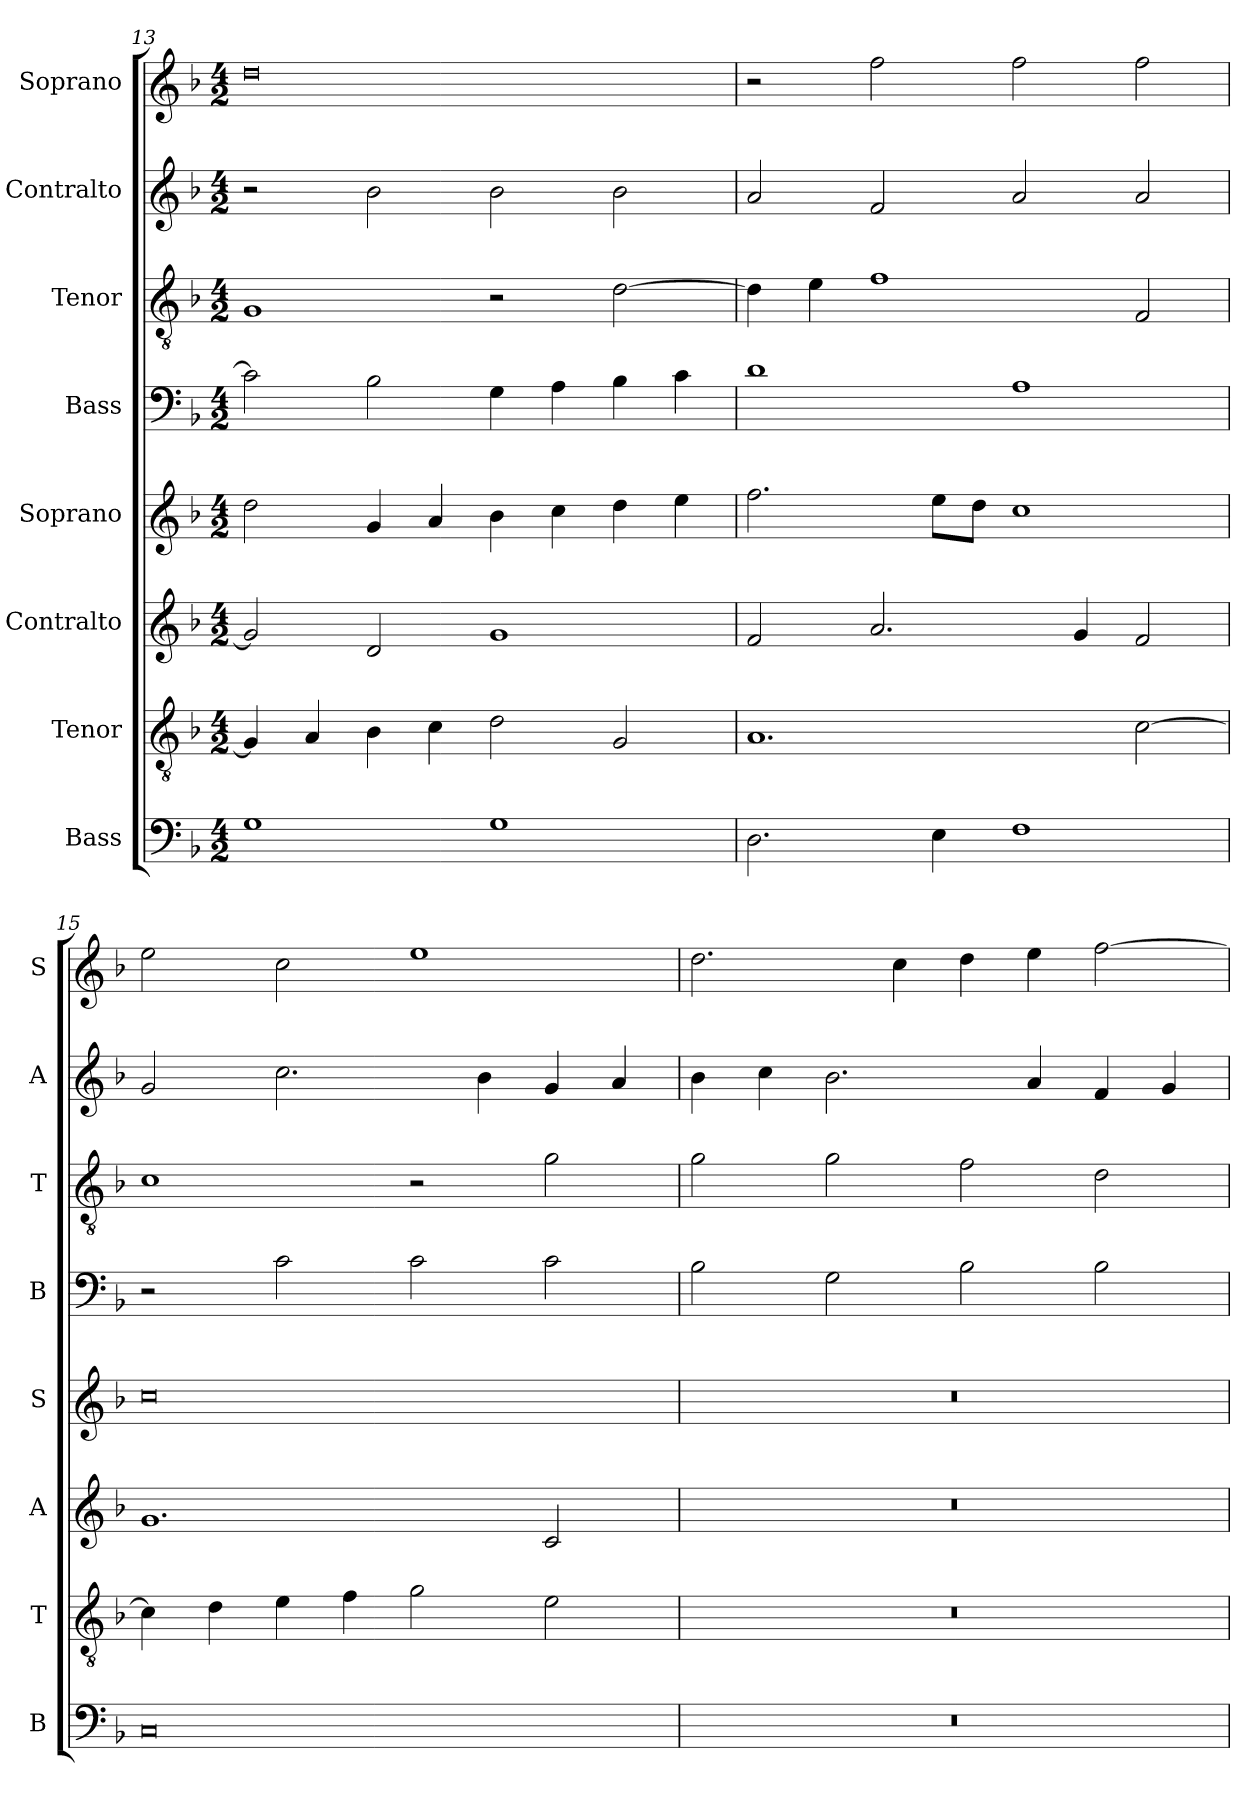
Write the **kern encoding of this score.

**kern	**kern	**kern	**kern	**kern	**kern	**kern	**kern
*part8	*part7	*part6	*part5	*part4	*part3	*part2	*part1
*staff8	*staff7	*staff6	*staff5	*staff4	*staff3	*staff2	*staff1
*I"Bass	*I"Tenor	*I"Contralto	*I"Soprano	*I"Bass	*I"Tenor	*I"Contralto	*I"Soprano
*I'B	*I'T	*I'A	*I'S	*I'B	*I'T	*I'A	*I'S
*clefF4	*clefGv2	*clefG2	*clefG2	*clefF4	*clefGv2	*clefG2	*clefG2
*k[b-]	*k[b-]	*k[b-]	*k[b-]	*k[b-]	*k[b-]	*k[b-]	*k[b-]
*G:dor	*G:dor	*G:dor	*G:dor	*G:dor	*G:dor	*G:dor	*G:dor
*M4/2	*M4/2	*M4/2	*M4/2	*M4/2	*M4/2	*M4/2	*M4/2
=13	=13	=13	=13	=13	=13	=13	=13
1G	4G]	2g]	2dd	2c]	1G	2r	0dd
.	4A	.	.	.	.	.	.
.	4B-	2d	4g	2B-	.	2b-	.
.	4c	.	4a	.	.	.	.
1G	2d	1g	4b-	4G	2r	2b-	.
.	.	.	4cc	4A	.	.	.
.	2G	.	4dd	4B-	[2d	2b-	.
.	.	.	4ee	4c	.	.	.
=14	=14	=14	=14	=14	=14	=14	=14
2.D	1.A	2f	2.ff	1d	4d]	2a	2r
.	.	.	.	.	4e	.	.
.	.	2.a	.	.	1f	2f	2ff
4E	.	.	8ee\L	.	.	.	.
.	.	.	8dd\J	.	.	.	.
1F	.	.	1cc	1A	.	2a	2ff
.	.	4g	.	.	.	.	.
.	[2c	2f	.	.	2F	2a	2ff
=15	=15	=15	=15	=15	=15	=15	=15
0C	4c]	1.g	0cc	2r	1c	2g	2ee
.	4d	.	.	.	.	.	.
.	4e	.	.	2c	.	2.cc	2cc
.	4f	.	.	.	.	.	.
.	2g	.	.	2c	2r	.	1ee
.	.	.	.	.	.	4b-	.
.	2e	2c	.	2c	2g	4g	.
.	.	.	.	.	.	4a	.
=16	=16	=16	=16	=16	=16	=16	=16
0r	0r	0r	0r	2B-	2g	4b-	2.dd
.	.	.	.	.	.	4cc	.
.	.	.	.	2G	2g	2.b-	.
.	.	.	.	.	.	.	4cc
.	.	.	.	2B-	2f	.	4dd
.	.	.	.	.	.	4a	4ee
.	.	.	.	2B-	2d	4f	[2ff
.	.	.	.	.	.	4g	.
=	=	=	=	=	=	=	=
*-	*-	*-	*-	*-	*-	*-	*-
